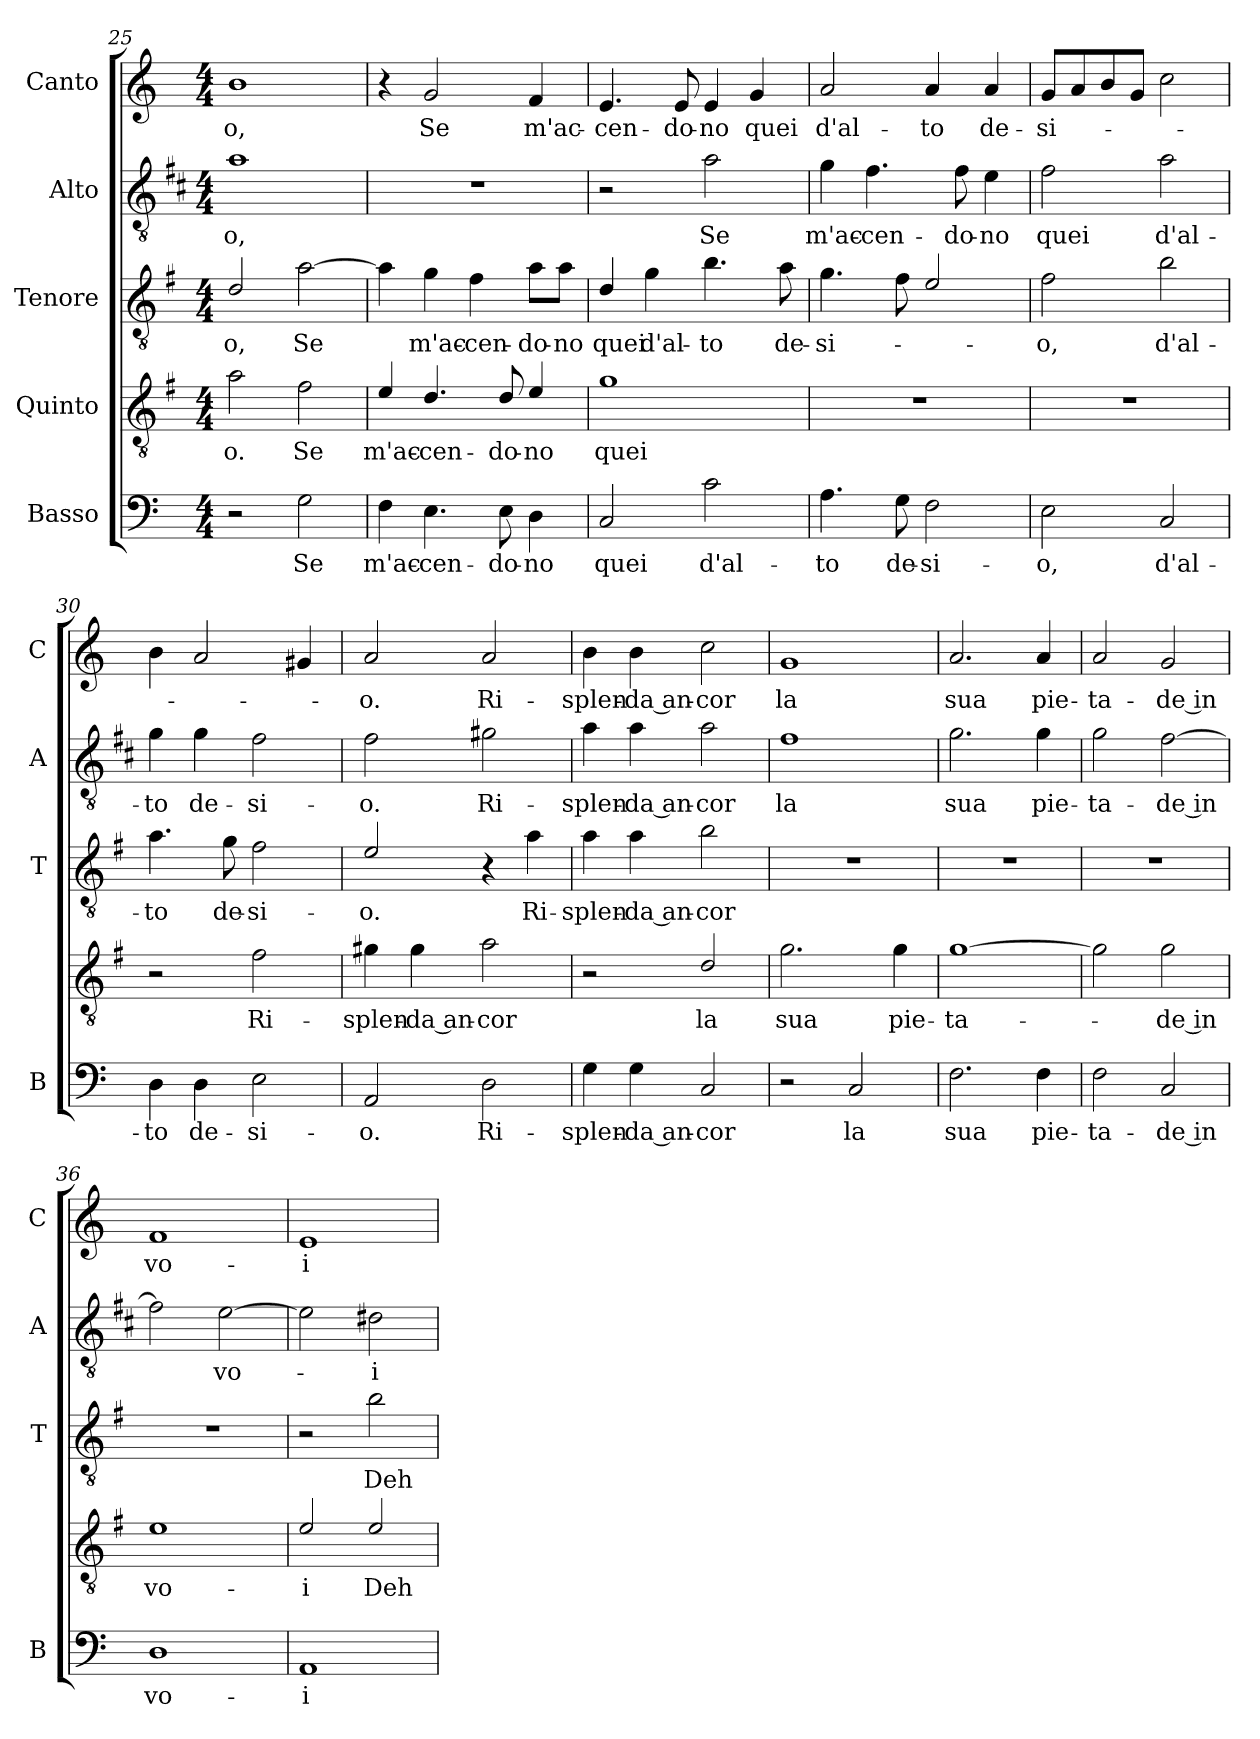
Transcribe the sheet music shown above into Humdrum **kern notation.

**kern	**text	**kern	**text	**kern	**text	**kern	**text	**kern	**text
*part5	*part5	*part4	*part4	*part3	*part3	*part2	*part2	*part1	*part1
*staff5	*staff5	*staff4	*staff4	*staff3	*staff3	*staff2	*staff2	*staff1	*staff1
*I"Basso	*	*I"Quinto	*	*I"Tenore	*	*I"Alto	*	*I"Canto	*
*I'B	*	*	*	*I'T	*	*I'A	*	*I'C	*
*clefF4	*	*clefGv2	*	*clefGv2	*	*clefGv2	*	*clefG2	*
*	*	*ITrd4c7	*	*ITrd4c7	*	*ITrd1c2	*	*	*
*k[]	*	*k[]	*	*k[]	*	*k[]	*	*k[]	*
*C:	*	*C:	*	*C:	*	*C:	*	*C:	*
*M4/4	*	*M4/4	*	*M4/4	*	*M4/4	*	*M4/4	*
=25	=25	=25	=25	=25	=25	=25	=25	=25	=25
!	!	!	!LO:LY:b	!	!LO:LY:b	!	!LO:LY:b	!	!LO:LY:b
2r	.	2d\	-o.	2G/	-o,	1g	-o,	1b	-o,
!	!LO:LY:b	!	!LO:LY:b	!	!LO:LY:b	!	!	!	!
2G\	Se	2B\	Se	[2d\	Se	.	.	.	.
!!LO:LB:g=z
=26	=26	=26	=26	=26	=26	=26	=26	=26	=26
!	!LO:LY:b	!	!LO:LY:b	!	!	!	!	!	!
4F\	m'ac-	4A/	m'ac-	4d\]	.	1r	.	4r	.
!	!LO:LY:b	!	!LO:LY:b	!	!LO:LY:b	!	!	!	!LO:LY:b
4.E\	-cen-	4.G/	-cen-	4c\	m'ac-	.	.	2g/	Se
!	!	!	!	!	!LO:LY:b	!	!	!	!
.	.	.	.	4B\	-cen-	.	.	.	.
!	!LO:LY:b	!	!LO:LY:b	!	!	!	!	!	!
8E\	-do-	8G/	-do-	.	.	.	.	.	.
!	!LO:LY:b	!	!LO:LY:b	!	!LO:LY:b	!	!	!	!LO:LY:b
4D\	-no	4A/	-no	8d\L	-do-	.	.	4f/	m'ac-
!	!	!	!	!	!LO:LY:b	!	!	!	!
.	.	.	.	8d\J	-no	.	.	.	.
=27	=27	=27	=27	=27	=27	=27	=27	=27	=27
!	!LO:LY:b	!	!LO:LY:b	!	!LO:LY:b	!	!	!	!LO:LY:b
2C/	quei	1c	quei	4G/	quei	2r	.	4.e/	-cen-
!	!	!	!	!	!LO:LY:b	!	!	!	!
.	.	.	.	4c\	d'al-	.	.	.	.
!	!	!	!	!	!	!	!	!	!LO:LY:b
.	.	.	.	.	.	.	.	8e/	-do-
!	!LO:LY:b	!	!	!	!LO:LY:b	!	!LO:LY:b	!	!LO:LY:b
2c\	d'al-	.	.	4.e\	-to	2g\	Se	4e/	-no
!	!	!	!	!	!	!	!	!	!LO:LY:b
.	.	.	.	.	.	.	.	4g/	quei
!	!	!	!	!	!LO:LY:b	!	!	!	!
.	.	.	.	8d\	de-	.	.	.	.
=28	=28	=28	=28	=28	=28	=28	=28	=28	=28
!	!LO:LY:b	!	!	!	!LO:LY:b	!	!LO:LY:b	!	!LO:LY:b
4.A\	-to	1r	.	4.c\	-si-	4f\	m'ac-	2a/	d'al-
!	!	!	!	!	!	!	!LO:LY:b	!	!
.	.	.	.	.	.	4.e\	-cen-	.	.
!	!LO:LY:b	!	!	!	!	!	!	!	!
8G\	de-	.	.	8B\	.	.	.	.	.
!	!LO:LY:b	!	!	!	!	!	!	!	!LO:LY:b
2F\	-si-	.	.	2A/	.	.	.	4a/	-to
!	!	!	!	!	!	!	!LO:LY:b	!	!
.	.	.	.	.	.	8e\	-do-	.	.
!	!	!	!	!	!	!	!LO:LY:b	!	!LO:LY:b
.	.	.	.	.	.	4d\	-no	4a/	de-
=29	=29	=29	=29	=29	=29	=29	=29	=29	=29
!	!LO:LY:b	!	!	!	!LO:LY:b	!	!LO:LY:b	!	!LO:LY:b
2E\	-o,	1r	.	2B\	-o,	2e\	quei	8g/L	-si-
.	.	.	.	.	.	.	.	8a/	.
.	.	.	.	.	.	.	.	8b/	.
.	.	.	.	.	.	.	.	8g/J	.
!	!LO:LY:b	!	!	!	!LO:LY:b	!	!LO:LY:b	!	!
2C/	d'al-	.	.	2e\	d'al-	2g\	d'al-	2cc\	.
=30	=30	=30	=30	=30	=30	=30	=30	=30	=30
!	!LO:LY:b	!	!	!	!LO:LY:b	!	!LO:LY:b	!	!
4D\	-to	2r	.	4.d\	-to	4f\	-to	4b\	.
!	!LO:LY:b	!	!	!	!	!	!LO:LY:b	!	!
4D\	de-	.	.	.	.	4f\	de-	2a/	.
!	!	!	!	!	!LO:LY:b	!	!	!	!
.	.	.	.	8c\	de-	.	.	.	.
!	!LO:LY:b	!	!LO:LY:b	!	!LO:LY:b	!	!LO:LY:b	!	!
2E\	-si-	2B\	Ri-	2B\	-si-	2e\	-si-	.	.
.	.	.	.	.	.	.	.	4g#X/	.
=31	=31	=31	=31	=31	=31	=31	=31	=31	=31
!	!LO:LY:b	!	!LO:LY:b	!	!LO:LY:b	!	!LO:LY:b	!	!LO:LY:b
2AA/	-o.	4c#X\	-splen-	2A/	-o.	2e\	-o.	2a/	-o.
!	!	!	!LO:LY:b	!	!	!	!	!	!
.	.	4c#\	-da an-	.	.	.	.	.	.
!	!LO:LY:b	!	!LO:LY:b	!	!	!	!LO:LY:b	!	!LO:LY:b
2D\	Ri-	2d\	-cor	4r	.	2f#X\	Ri-	2a/	Ri-
!	!	!	!	!	!LO:LY:b	!	!	!	!
.	.	.	.	4d\	Ri-	.	.	.	.
!!LO:PB:g=z
=32	=32	=32	=32	=32	=32	=32	=32	=32	=32
!	!LO:LY:b	!	!	!	!LO:LY:b	!	!LO:LY:b	!	!LO:LY:b
4G\	-splen-	2rc	.	4d\	-splen-	4g\	-splen-	4b\	-splen-
!	!LO:LY:b	!	!	!	!LO:LY:b	!	!LO:LY:b	!	!LO:LY:b
4G\	-da an-	.	.	4d\	-da an-	4g\	-da an-	4b\	-da an-
!	!LO:LY:b	!	!LO:LY:b	!	!LO:LY:b	!	!LO:LY:b	!	!LO:LY:b
2C/	-cor	2G/	la	2e\	-cor	2g\	-cor	2cc\	-cor
=33	=33	=33	=33	=33	=33	=33	=33	=33	=33
!	!	!	!LO:LY:b	!	!	!	!LO:LY:b	!	!LO:LY:b
2r	.	2.c\	sua	1r	.	1e	la	1g	la
!	!LO:LY:b	!	!	!	!	!	!	!	!
2C/	la	.	.	.	.	.	.	.	.
!	!	!	!LO:LY:b	!	!	!	!	!	!
.	.	4c\	pie-	.	.	.	.	.	.
=34	=34	=34	=34	=34	=34	=34	=34	=34	=34
!	!LO:LY:b	!	!LO:LY:b	!	!	!	!LO:LY:b	!	!LO:LY:b
2.F\	sua	[1c	-ta-	1r	.	2.f\	sua	2.a/	sua
!	!LO:LY:b	!	!	!	!	!	!LO:LY:b	!	!LO:LY:b
4F\	pie-	.	.	.	.	4f\	pie-	4a/	pie-
=35	=35	=35	=35	=35	=35	=35	=35	=35	=35
!	!LO:LY:b	!	!	!	!	!	!LO:LY:b	!	!LO:LY:b
2F\	-ta-	2c\]	.	1r	.	2f\	-ta-	2a/	-ta-
!	!LO:LY:b	!	!LO:LY:b	!	!	!	!LO:LY:b	!	!LO:LY:b
2C/	-de in	2c\	-de in	.	.	[2e\	-de in	2g/	-de in
=36	=36	=36	=36	=36	=36	=36	=36	=36	=36
!	!LO:LY:b	!	!LO:LY:b	!	!	!	!	!	!LO:LY:b
1D	vo-	1A	vo-	1r	.	2e\]	.	1f	vo-
!	!	!	!	!	!	!	!LO:LY:b	!	!
.	.	.	.	.	.	[2d\	vo-	.	.
=37	=37	=37	=37	=37	=37	=37	=37	=37	=37
!	!LO:LY:b	!	!LO:LY:b	!	!	!	!	!	!LO:LY:b
1AA	-i	2A/	-i	2r	.	2d\]	.	1e	-i
!	!	!	!LO:LY:b	!	!LO:LY:b	!	!LO:LY:b	!	!
.	.	2A/	Deh	2e\	Deh	2c#X\	-i	.	.
=	=	=	=	=	=	=	=	=	=
*-	*-	*-	*-	*-	*-	*-	*-	*-	*-
